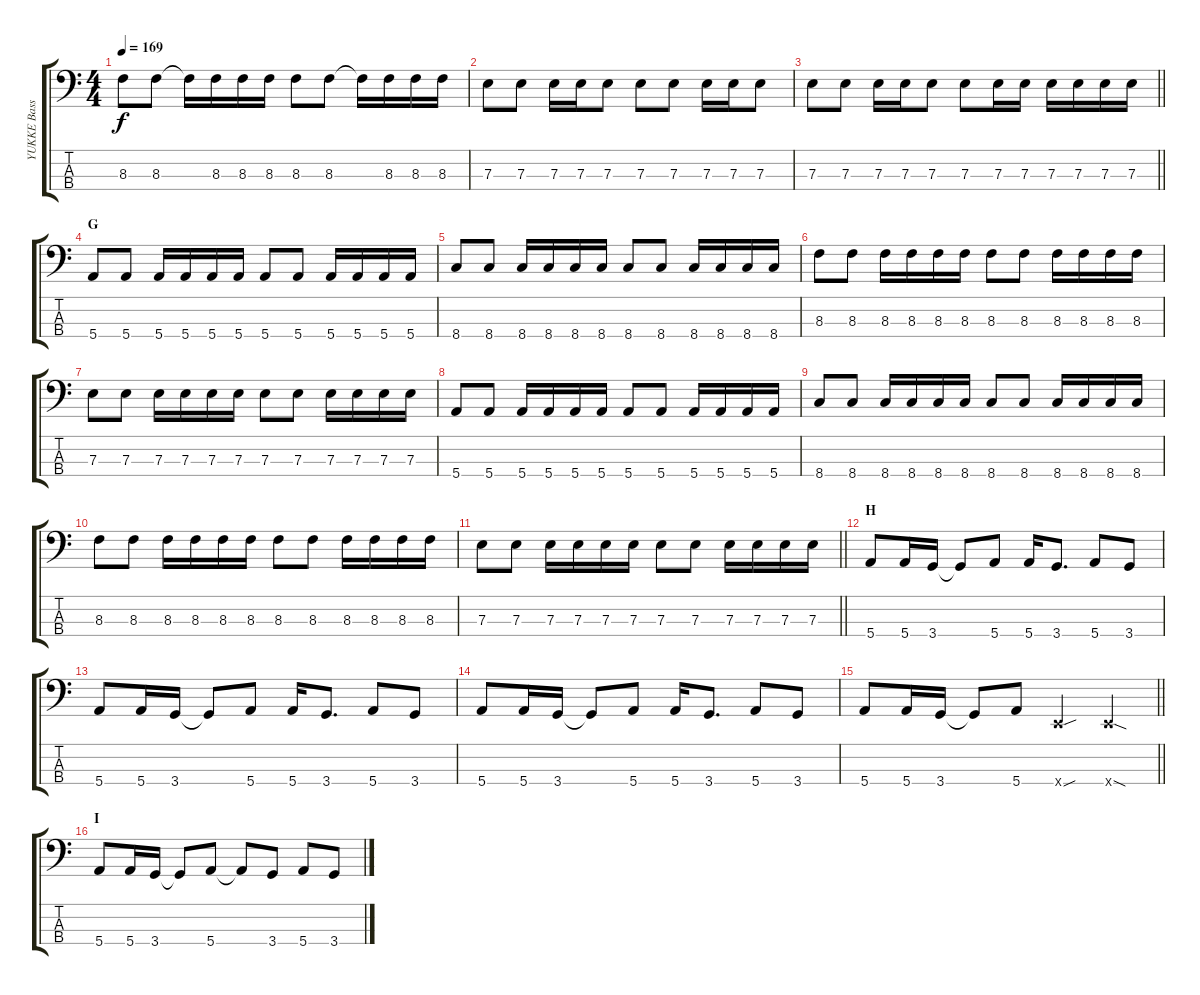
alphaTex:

\track ("YUKKE Bass" "YUKKE Bass") {instrument electricbassfinger}
\staff {score tabs}
\tuning (G2 D2 A1 E1) {hide}
\ts (4 4)
\tempo 169
\clef f4
\ks c
8.3.8{dy f} 8.3.8 8.3{t}.16 8.3.16 8.3.16 8.3.16 8.3.8 8.3.8 8.3{t}.16 8.3.16 8.3.16 8.3.16 |
7.3.8 7.3.8 7.3.16 7.3.16 7.3.8 7.3.8 7.3.8 7.3.16 7.3.16 7.3.8 |
\barLineRight lightlight
7.3.8 7.3.8 7.3.16 7.3.16 7.3.8 7.3.8 7.3.16 7.3.16 7.3.16 7.3.16 7.3.16 7.3.16 |
\section ("" "G")
5.4.8 5.4.8 5.4.16 5.4.16 5.4.16 5.4.16 5.4.8 5.4.8 5.4.16 5.4.16 5.4.16 5.4.16 |
8.4.8 8.4.8 8.4.16 8.4.16 8.4.16 8.4.16 8.4.8 8.4.8 8.4.16 8.4.16 8.4.16 8.4.16 |
8.3.8 8.3.8 8.3.16 8.3.16 8.3.16 8.3.16 8.3.8 8.3.8 8.3.16 8.3.16 8.3.16 8.3.16 |
7.3.8 7.3.8 7.3.16 7.3.16 7.3.16 7.3.16 7.3.8 7.3.8 7.3.16 7.3.16 7.3.16 7.3.16 |
5.4.8 5.4.8 5.4.16 5.4.16 5.4.16 5.4.16 5.4.8 5.4.8 5.4.16 5.4.16 5.4.16 5.4.16 |
8.4.8 8.4.8 8.4.16 8.4.16 8.4.16 8.4.16 8.4.8 8.4.8 8.4.16 8.4.16 8.4.16 8.4.16 |
8.3.8 8.3.8 8.3.16 8.3.16 8.3.16 8.3.16 8.3.8 8.3.8 8.3.16 8.3.16 8.3.16 8.3.16 |
\barLineRight lightlight
7.3.8 7.3.8 7.3.16 7.3.16 7.3.16 7.3.16 7.3.8 7.3.8 7.3.16 7.3.16 7.3.16 7.3.16 |
\section ("" "H")
5.4.8 5.4.16 3.4.16 3.4{t}.8 5.4.8 5.4.16 3.4.8{d} 5.4.8 3.4.8 |
5.4.8 5.4.16 3.4.16 3.4{t}.8 5.4.8 5.4.16 3.4.8{d} 5.4.8 3.4.8 |
5.4.8 5.4.16 3.4.16 3.4{t}.8 5.4.8 5.4.16 3.4.8{d} 5.4.8 3.4.8 |
\barLineRight lightlight
5.4.8 5.4.16 3.4.16 3.4{t}.8 5.4.8 0.4{sou x}.4 0.4{sod x}.4 |
\section ("" "I")
5.4.8 5.4.16 3.4.16 3.4{t}.8 5.4.8 5.4{t}.8 3.4.8 5.4.8 3.4.8
